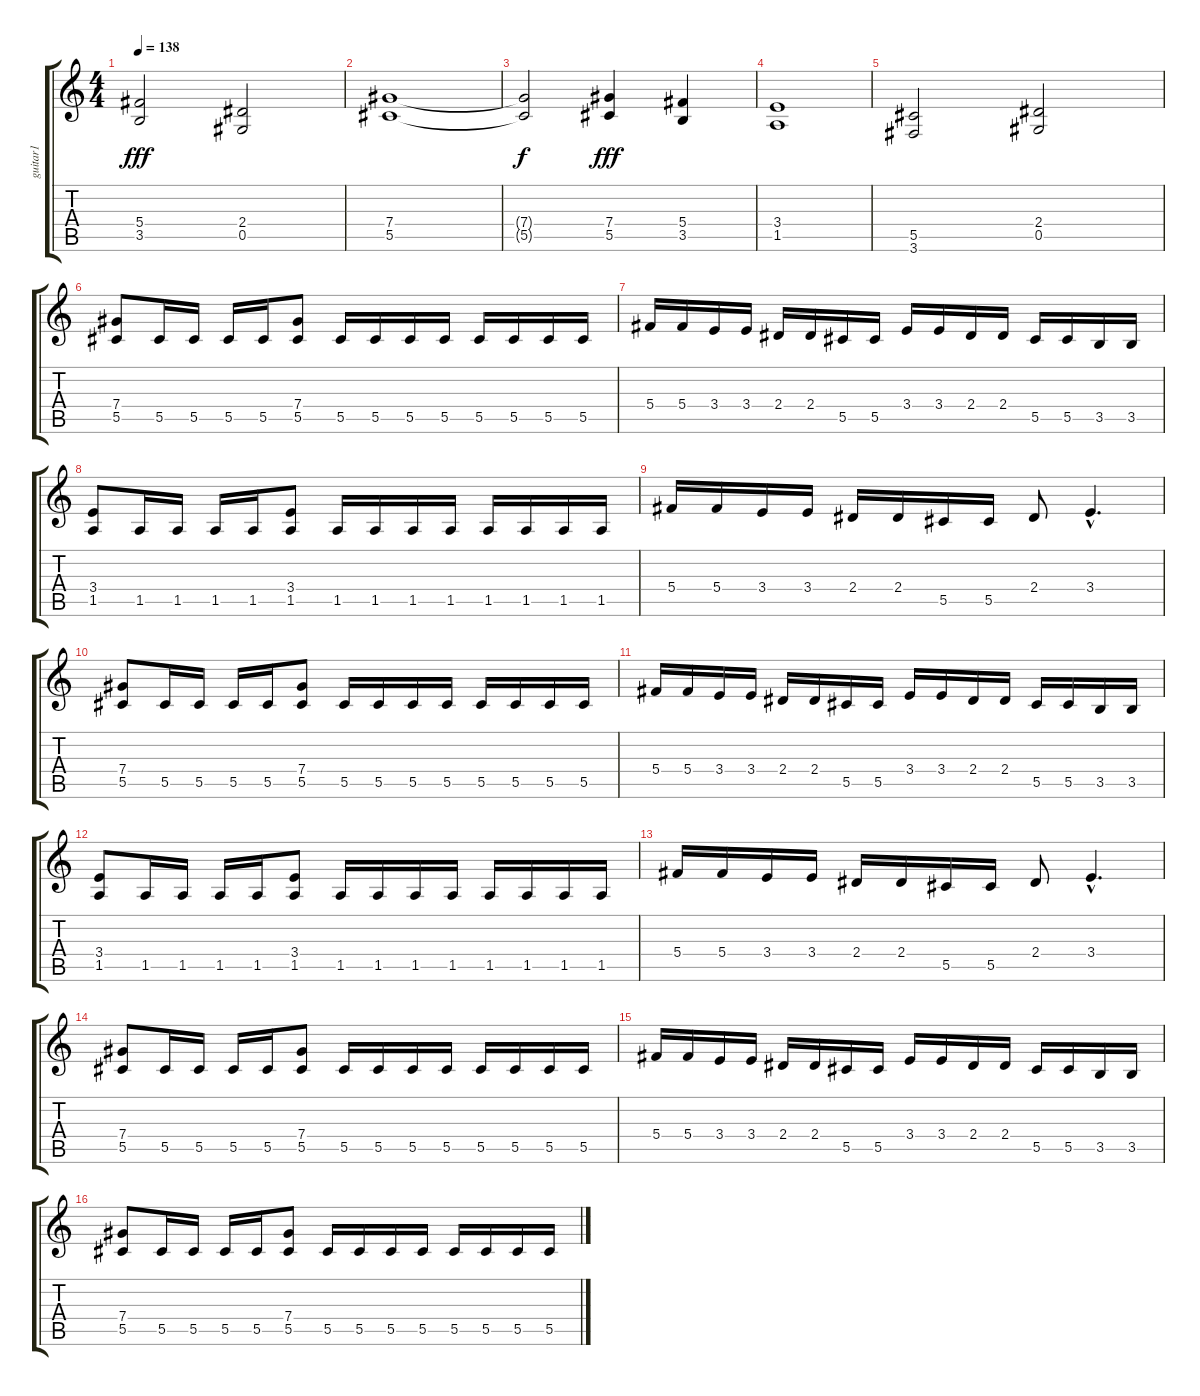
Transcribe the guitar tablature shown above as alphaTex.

\track ("guitar1" "guitar1") {instrument distortionguitar}
\staff {score tabs}
\tuning (Eb4 Bb3 Gb3 Db3 Ab2 Eb2) {hide}
\ts (4 4)
\tempo 138
\clef g2
\ks c
(5.4 3.5).2{dy fff} (2.4 0.5).2 |
(7.4 5.5).1 |
(7.4{t} 5.5{t}).2{dy f} (7.4 5.5).4{dy fff} (5.4 3.5).4 |
(3.4 1.5).1 |
(5.5 3.6).2 (2.4 0.5).2 |
(7.4 5.5).8 5.5.16 5.5.16 5.5.16 5.5.16 (7.4 5.5).8 5.5.16 5.5.16 5.5.16 5.5.16 5.5.16 5.5.16 5.5.16 5.5.16 |
5.4.16 5.4.16 3.4.16 3.4.16 2.4.16 2.4.16 5.5.16 5.5.16 3.4.16 3.4.16 2.4.16 2.4.16 5.5.16 5.5.16 3.5.16 3.5.16 |
(3.4 1.5).8 1.5.16 1.5.16 1.5.16 1.5.16 (3.4 1.5).8 1.5.16 1.5.16 1.5.16 1.5.16 1.5.16 1.5.16 1.5.16 1.5.16 |
5.4.16 5.4.16 3.4.16 3.4.16 2.4.16 2.4.16 5.5.16 5.5.16 2.4.8 3.4{hac}.4{d} |
(7.4 5.5).8 5.5.16 5.5.16 5.5.16 5.5.16 (7.4 5.5).8 5.5.16 5.5.16 5.5.16 5.5.16 5.5.16 5.5.16 5.5.16 5.5.16 |
5.4.16 5.4.16 3.4.16 3.4.16 2.4.16 2.4.16 5.5.16 5.5.16 3.4.16 3.4.16 2.4.16 2.4.16 5.5.16 5.5.16 3.5.16 3.5.16 |
(3.4 1.5).8 1.5.16 1.5.16 1.5.16 1.5.16 (3.4 1.5).8 1.5.16 1.5.16 1.5.16 1.5.16 1.5.16 1.5.16 1.5.16 1.5.16 |
5.4.16 5.4.16 3.4.16 3.4.16 2.4.16 2.4.16 5.5.16 5.5.16 2.4.8 3.4{hac}.4{d} |
(7.4 5.5).8 5.5.16 5.5.16 5.5.16 5.5.16 (7.4 5.5).8 5.5.16 5.5.16 5.5.16 5.5.16 5.5.16 5.5.16 5.5.16 5.5.16 |
5.4.16 5.4.16 3.4.16 3.4.16 2.4.16 2.4.16 5.5.16 5.5.16 3.4.16 3.4.16 2.4.16 2.4.16 5.5.16 5.5.16 3.5.16 3.5.16 |
(7.4 5.5).8 5.5.16 5.5.16 5.5.16 5.5.16 (7.4 5.5).8 5.5.16 5.5.16 5.5.16 5.5.16 5.5.16 5.5.16 5.5.16 5.5.16
